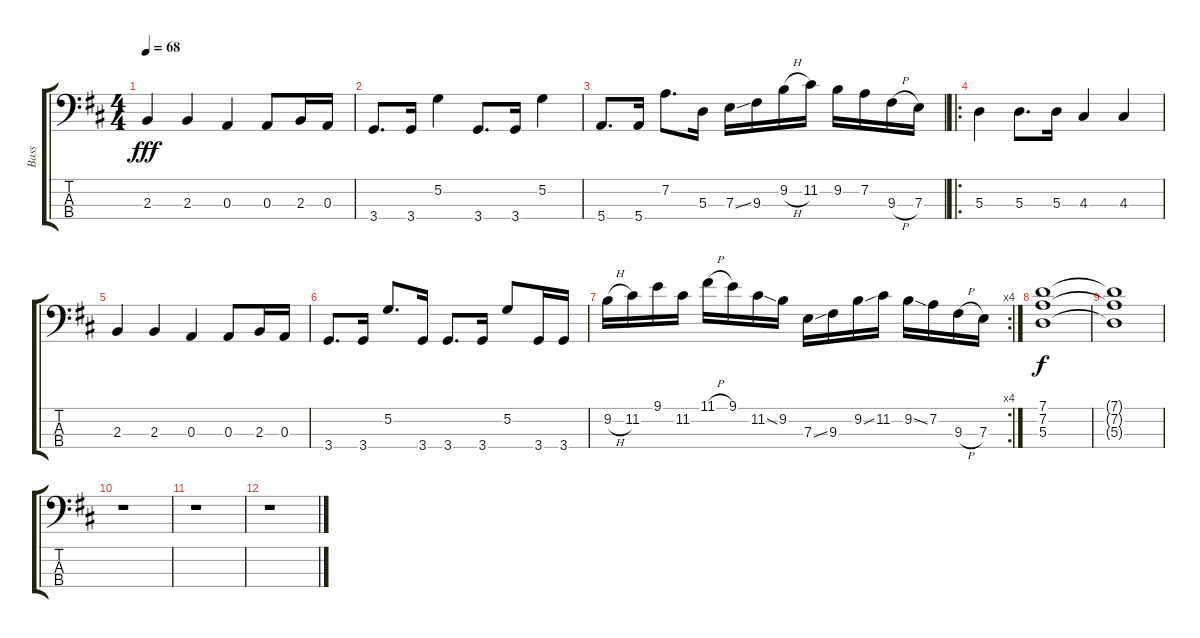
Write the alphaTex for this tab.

\track ("Bass" "Bass") {instrument electricbassfinger}
\staff {score tabs}
\tuning (G2 D2 A1 E1) {hide}
\ts (4 4)
\tempo 68
\clef f4
\ks d
2.3.4{dy fff} 2.3.4 0.3.4 0.3.8 2.3.16 0.3.16 |
3.4.8{d} 3.4.16 5.2.4 3.4.8{d} 3.4.16 5.2.4 |
5.4.8{d} 5.4.16 7.2.8{d} 5.3.16 7.3{ss}.16 9.3.16 9.2{h}.16 11.2.16 9.2.16 7.2.16 9.3{h}.16 7.3.16 |
\ro
5.3.4 5.3.8{d} 5.3.16 4.3.4 4.3.4 |
2.3.4 2.3.4 0.3.4 0.3.8 2.3.16 0.3.16 |
3.4.8{d} 3.4.16 5.2.8{d} 3.4.16 3.4.8{d} 3.4.16 5.2.8 3.4.16 3.4.16 |
\rc 4
9.2{h}.16 11.2.16 9.1.16 11.2.16 11.1{h}.16 9.1.16 11.2{ss}.16 9.2.16 7.3{ss}.16 9.3.16 9.2{ss}.16 11.2.16 9.2{ss}.16 7.2.16 9.3{h}.16 7.3.16 |
(7.1 7.2 5.3).1{dy f} |
(7.1{t} 7.2{t} 5.3{t}).1 |
r.1 |
r.1 |
r.1
